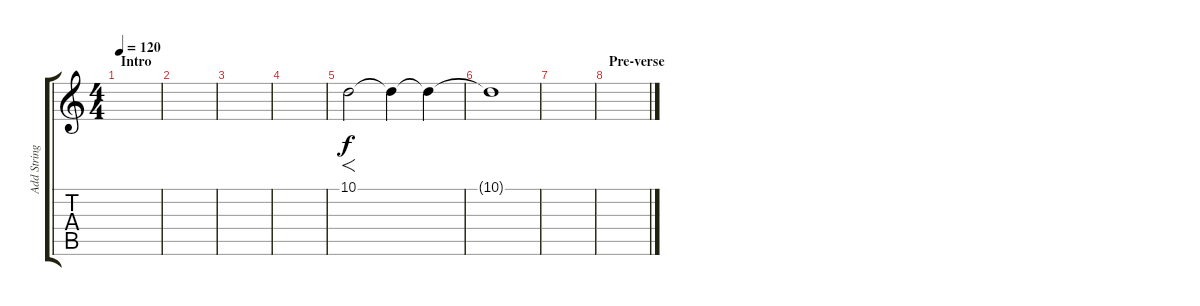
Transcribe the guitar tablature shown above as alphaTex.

\track ("Add Strings (Vocals)" "Add String") {instrument pizzicatostrings}
\staff {score tabs}
\tuning (E4 B3 G3 D3 A2 E2) {hide}
\ts (4 4)
\section ("" "Intro")
\tempo 120
\clef g2
\ks c
|
|
|
|
10.1.2{f volume 4 instrument synthstrings2} 10.1{t}.4{volume 7} 10.1{t}.4 |
10.1{t}.1 |
|
\section ("" "Pre-verse")
